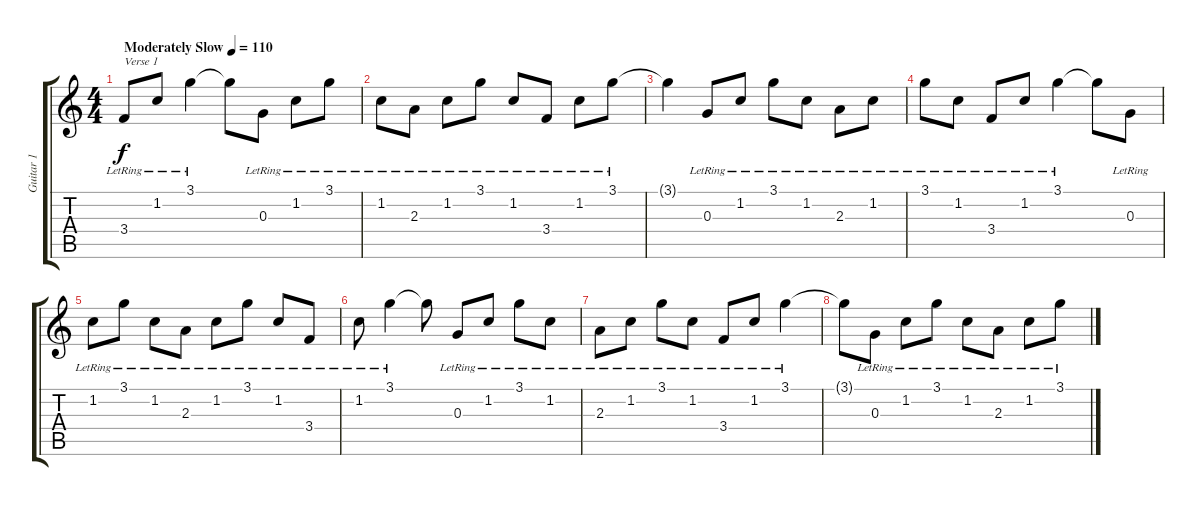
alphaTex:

\track ("Guitar 1" "Guitar 1") {instrument electricguitarclean}
\staff {score tabs}
\tuning (E4 B3 G3 D3 A2 E2) {hide}
\ts (4 4)
\tempo (110 "Moderately Slow")
\clef g2
\ks c
3.4{lr}.8{txt "Verse 1" dy f instrument electricguitarclean} 1.2{lr}.8 3.1{lr}.4 3.1{t}.8 0.3{lr}.8 1.2{lr}.8 3.1{lr}.8 |
1.2{lr}.8 2.3{lr}.8 1.2{lr}.8 3.1{lr}.8 1.2{lr}.8 3.4{lr}.8 1.2{lr}.8 3.1{lr}.8 |
3.1{t}.4 0.3{lr}.8 1.2{lr}.8 3.1{lr}.8 1.2{lr}.8 2.3{lr}.8 1.2{lr}.8 |
3.1{lr}.8 1.2{lr}.8 3.4{lr}.8 1.2{lr}.8 3.1{lr}.4 3.1{t}.8 0.3{lr}.8 |
1.2{lr}.8 3.1{lr}.8 1.2{lr}.8 2.3{lr}.8 1.2{lr}.8 3.1{lr}.8 1.2{lr}.8 3.4{lr}.8 |
1.2{lr}.8 3.1{lr}.4 3.1{t}.8 0.3{lr}.8 1.2{lr}.8 3.1{lr}.8 1.2{lr}.8 |
2.3{lr}.8 1.2{lr}.8 3.1{lr}.8 1.2{lr}.8 3.4{lr}.8 1.2{lr}.8 3.1{lr}.4 |
3.1{t}.8 0.3{lr}.8 1.2{lr}.8 3.1{lr}.8 1.2{lr}.8 2.3{lr}.8 1.2{lr}.8 3.1{lr}.8
